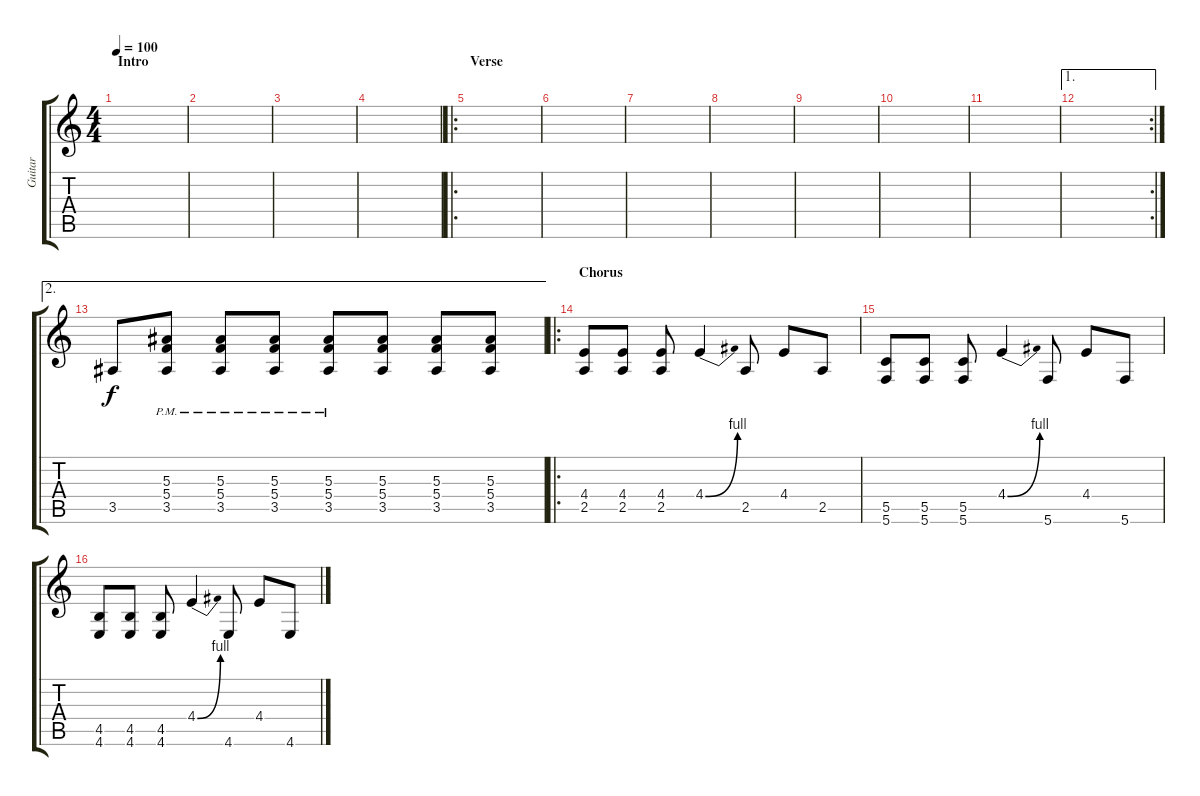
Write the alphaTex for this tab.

\track ("Guitar" "Guitar") {instrument distortionguitar}
\staff {score tabs}
\tuning (D4 A3 F3 C3 G2 C2) {hide}
\ts (4 4)
\section ("" "Intro")
\tempo 100
\clef g2
\ks c
|
|
|
|
\ro
\section ("" "Verse")
|
|
|
|
|
|
|
\ae 1
\rc 2
|
\ae 2
3.5.8 (5.3 5.4 3.5{pm}).8 (5.3 5.4 3.5{pm}).8 (5.3 5.4 3.5{pm}).8 (5.3 5.4 3.5{pm}).8 (5.3 5.4 3.5).8 (5.3 5.4 3.5).8 (5.3 5.4 3.5).8 |
\ro
\section ("" "Chorus")
(4.4 2.5).8 (4.4 2.5).8 (4.4 2.5).8 4.4{be (bend 0 0 60 4)}.4 2.5.8 4.4.8 2.5.8 |
(5.5 5.6).8 (5.5 5.6).8 (5.5 5.6).8 4.4{be (bend 0 0 60 4)}.4 5.6.8 4.4.8 5.6.8 |
(4.5 4.6).8 (4.5 4.6).8 (4.5 4.6).8 4.4{be (bend 0 0 60 4)}.4 4.6.8 4.4.8 4.6.8
